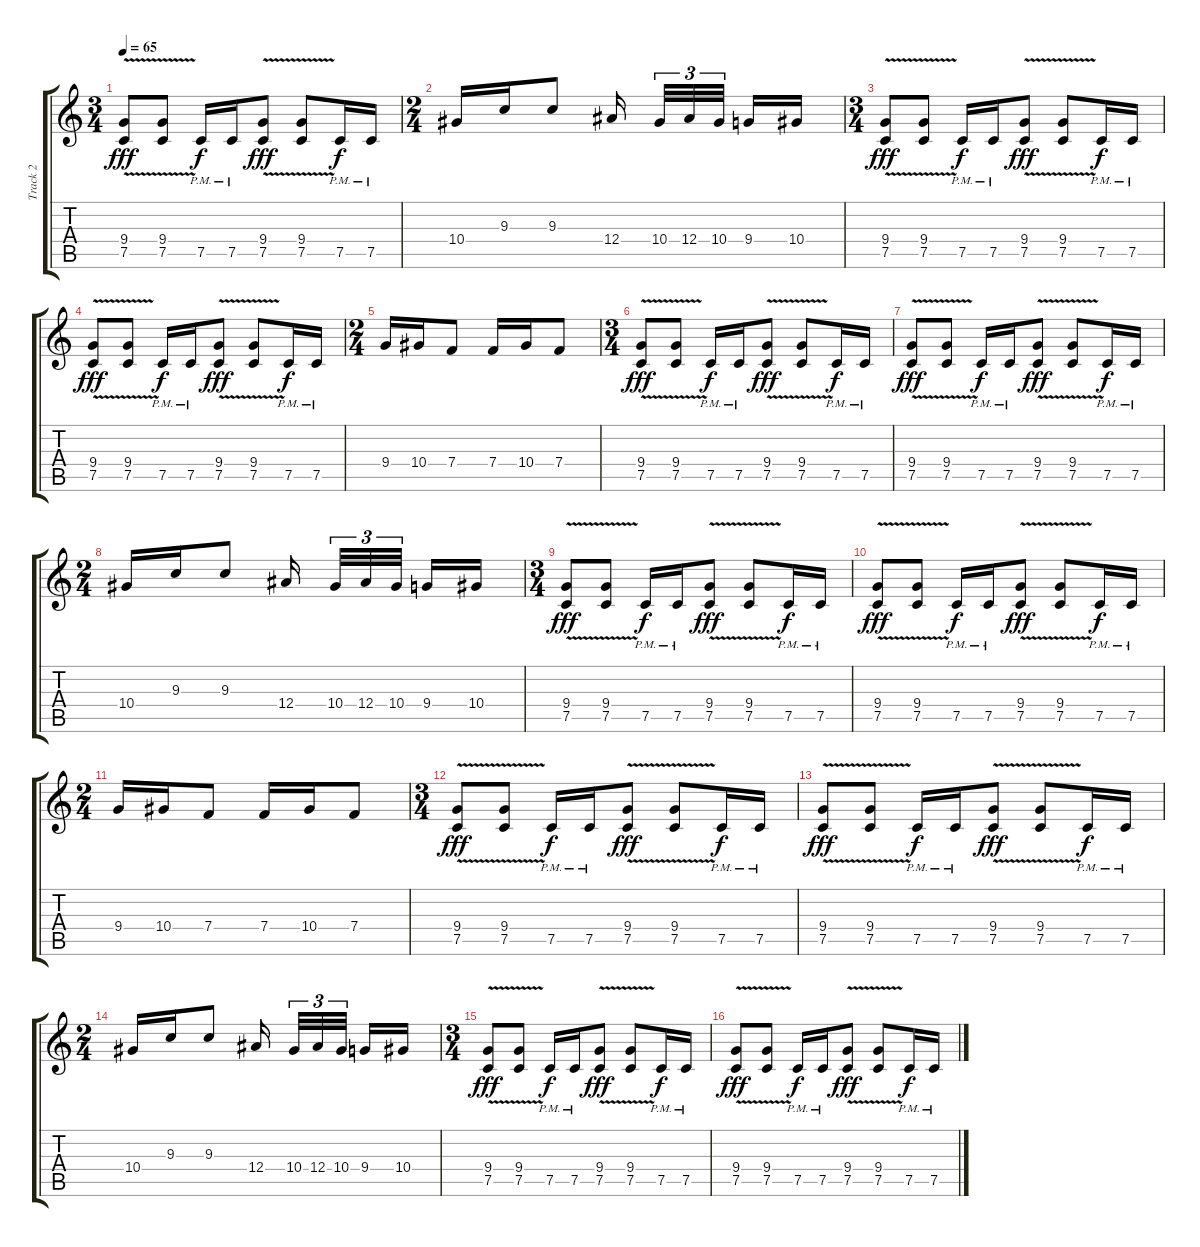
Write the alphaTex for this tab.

\track ("Track 2" "Track 2") {instrument electricguitarclean}
\staff {score tabs}
\tuning (C4 G3 Eb3 Bb2 F2 C2) {hide}
\ts (3 4)
\tempo 65
\clef g2
\ks c
(9.4{v} 7.5).8{dy fff} (9.4{v} 7.5).8 7.5{pm}.16{dy f} 7.5{pm}.16 (9.4{v} 7.5).8{dy fff} (9.4{v} 7.5).8 7.5{pm}.16{dy f} 7.5{pm}.16 |
\ts (2 4)
10.4.16 9.3.16 9.3.8 12.4.16{beam splitsecondary} 10.4.32{tu (3 2)} 12.4.32{tu (3 2)} 10.4.32{tu (3 2) beam splitsecondary} 9.4.16 10.4.16 |
\ts (3 4)
(9.4{v} 7.5).8{dy fff} (9.4{v} 7.5).8 7.5{pm}.16{dy f} 7.5{pm}.16 (9.4{v} 7.5).8{dy fff} (9.4{v} 7.5).8 7.5{pm}.16{dy f} 7.5{pm}.16 |
(9.4{v} 7.5).8{dy fff} (9.4{v} 7.5).8 7.5{pm}.16{dy f} 7.5{pm}.16 (9.4{v} 7.5).8{dy fff} (9.4{v} 7.5).8 7.5{pm}.16{dy f} 7.5{pm}.16 |
\ts (2 4)
9.4.16 10.4.16 7.4.8 7.4.16 10.4.16 7.4.8 |
\ts (3 4)
(9.4{v} 7.5).8{dy fff} (9.4{v} 7.5).8 7.5{pm}.16{dy f} 7.5{pm}.16 (9.4{v} 7.5).8{dy fff} (9.4{v} 7.5).8 7.5{pm}.16{dy f} 7.5{pm}.16 |
(9.4{v} 7.5).8{dy fff} (9.4{v} 7.5).8 7.5{pm}.16{dy f} 7.5{pm}.16 (9.4{v} 7.5).8{dy fff} (9.4{v} 7.5).8 7.5{pm}.16{dy f} 7.5{pm}.16 |
\ts (2 4)
10.4.16 9.3.16 9.3.8 12.4.16{beam splitsecondary} 10.4.32{tu (3 2)} 12.4.32{tu (3 2)} 10.4.32{tu (3 2) beam splitsecondary} 9.4.16 10.4.16 |
\ts (3 4)
(9.4{v} 7.5).8{dy fff} (9.4{v} 7.5).8 7.5{pm}.16{dy f} 7.5{pm}.16 (9.4{v} 7.5).8{dy fff} (9.4{v} 7.5).8 7.5{pm}.16{dy f} 7.5{pm}.16 |
(9.4{v} 7.5).8{dy fff} (9.4{v} 7.5).8 7.5{pm}.16{dy f} 7.5{pm}.16 (9.4{v} 7.5).8{dy fff} (9.4{v} 7.5).8 7.5{pm}.16{dy f} 7.5{pm}.16 |
\ts (2 4)
9.4.16 10.4.16 7.4.8 7.4.16 10.4.16 7.4.8 |
\ts (3 4)
(9.4{v} 7.5).8{dy fff} (9.4{v} 7.5).8 7.5{pm}.16{dy f} 7.5{pm}.16 (9.4{v} 7.5).8{dy fff} (9.4{v} 7.5).8 7.5{pm}.16{dy f} 7.5{pm}.16 |
(9.4{v} 7.5).8{dy fff} (9.4{v} 7.5).8 7.5{pm}.16{dy f} 7.5{pm}.16 (9.4{v} 7.5).8{dy fff} (9.4{v} 7.5).8 7.5{pm}.16{dy f} 7.5{pm}.16 |
\ts (2 4)
10.4.16 9.3.16 9.3.8 12.4.16{beam splitsecondary} 10.4.32{tu (3 2)} 12.4.32{tu (3 2)} 10.4.32{tu (3 2) beam splitsecondary} 9.4.16 10.4.16 |
\ts (3 4)
(9.4{v} 7.5).8{dy fff} (9.4{v} 7.5).8 7.5{pm}.16{dy f} 7.5{pm}.16 (9.4{v} 7.5).8{dy fff} (9.4{v} 7.5).8 7.5{pm}.16{dy f} 7.5{pm}.16 |
(9.4{v} 7.5).8{dy fff} (9.4{v} 7.5).8 7.5{pm}.16{dy f} 7.5{pm}.16 (9.4{v} 7.5).8{dy fff} (9.4{v} 7.5).8 7.5{pm}.16{dy f} 7.5{pm}.16
